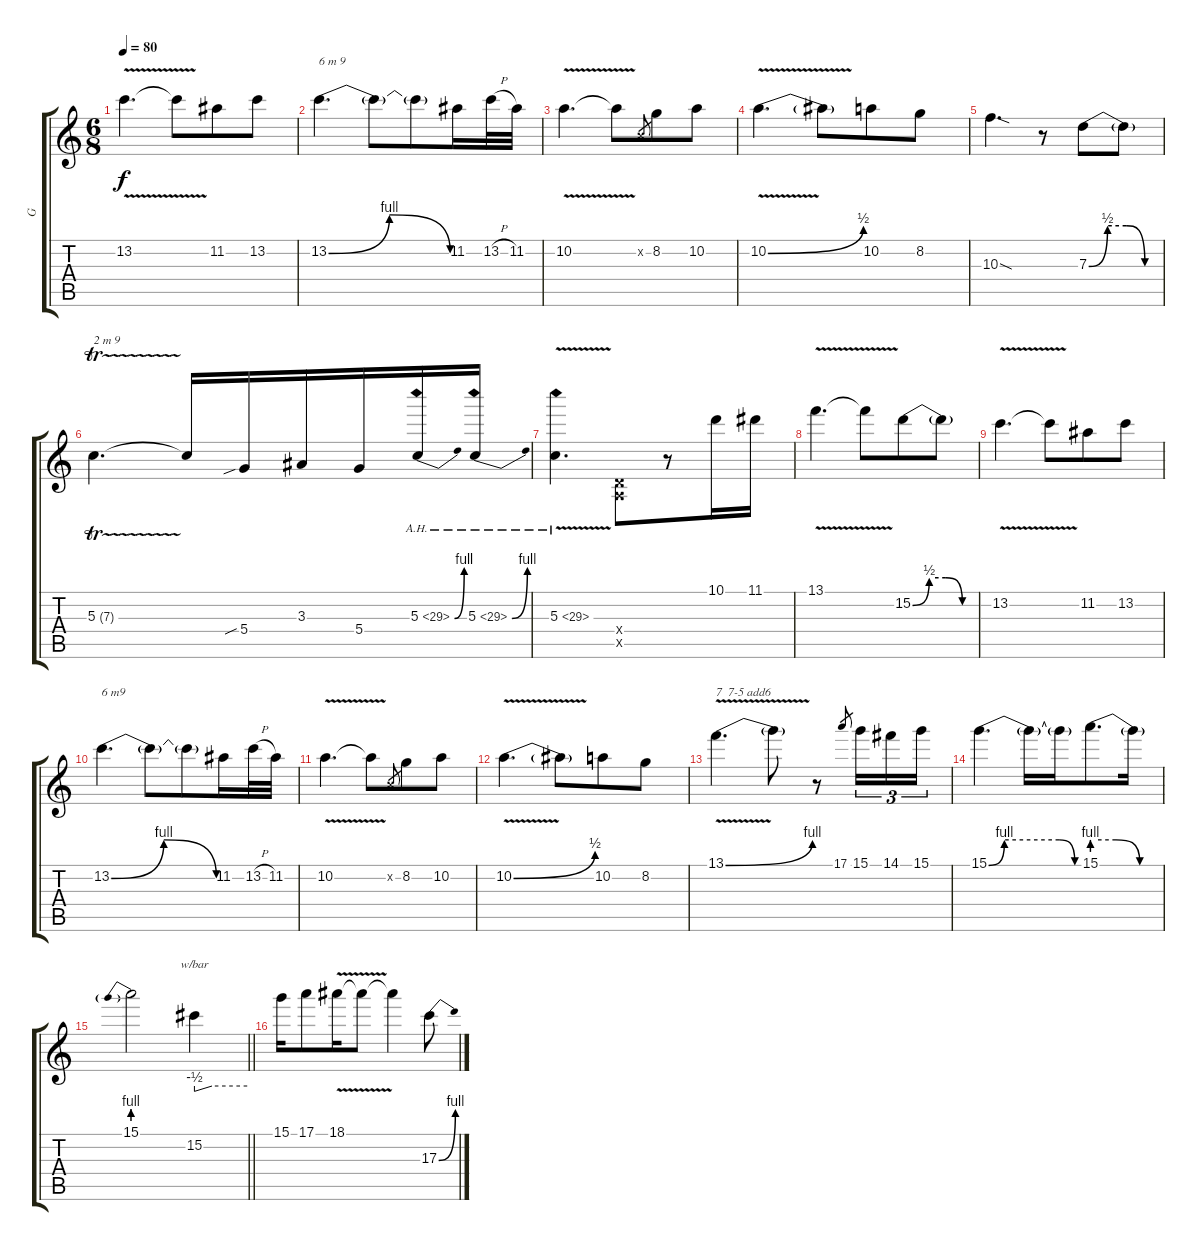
\track ("G" "G") {instrument distortionguitar}
\staff {score tabs}
\tuning (E4 B3 G3 D3 A2 E2) {hide}
\ts (6 8)
\tempo 80
\clef g2
\ks c
13.2{v}.4{d txt "" dy f} 13.2{t}.8 11.2.8 13.2.8 |
13.2{be (bendrelease 0 0 10 4 50 4 60 0)}.4{d txt "6 m 9"} 13.2{t}.8 13.2{t}.8 11.2.16 13.2{h}.32 11.2.32 |
10.2{v}.4{d txt ""} 10.2{t}.8 0.2{x}.8{gr} 8.2.8 10.2.8 |
10.2{be (bend 0 0 60 2) v}.4{d txt ""} 10.2{t}.8 10.2.8 8.2.8 |
10.3{sod}.4{d txt ""} r.8 7.3{be (custom 0 0 15 2 30 2 45 0 60 0)}.8 7.3{t}.8 |
5.3{tr (7 32)}.4{d txt "2 m 9"} 5.3{t}.16 5.4{sib}.16 3.3.16 5.4.16 5.3{be (bend 0 0 60 4) ah 24}.16 5.3{be (bend 0 0 60 4) ah 24}.16 |
5.3{ah 24 v}.4{d txt ""} (0.4{x} 0.5{x}).8 r.8 10.1.16 11.1.16 |
13.1{v}.4{d txt ""} 13.1{t}.8 15.2{be (custom 0 0 15 2 30 2 45 0 60 0)}.8 15.2{t}.8 |
13.2{v}.4{d txt ""} 13.2{t}.8 11.2.8 13.2.8 |
13.2{be (bendrelease 0 0 10 4 50 4 60 0)}.4{d txt "6 m9"} 13.2{t}.8 13.2{t}.8 11.2.16 13.2{h}.32 11.2.32 |
10.2{v}.4{d txt ""} 10.2{t}.8 0.2{x}.8{gr} 8.2.8 10.2.8 |
10.2{be (bend 0 0 60 2) v}.4{d txt ""} 10.2{t}.8 10.2.8 8.2.8 |
13.1{be (bend 0 0 60 4) v}.4{d txt "7  7-5 add6"} 13.1{t}.8 r.8 17.1.8{gr} 15.1.16{tu (3 2)} 14.1.16{tu (3 2)} 15.1.16{tu (3 2)} |
15.1{be (custom 0 0 10 4 45 4 55 0 60 0)}.4{d txt ""} 15.1{t}.16 15.1{t}.16 15.1{be (custom 0 4 20 4 40 0 60 0)}.8{d} 15.1{t}.16 |
\barLineRight lightlight
15.1{be (prebend 0 4 60 4)}.2 15.2.4{tbe (custom default 0 -2 20 0 60 0)} |
15.1.16{txt ""} 17.1.8 18.1{v}.16 18.1{t}.8 18.1{t}.4 17.3{be (bend 0 0 60 4)}.8
